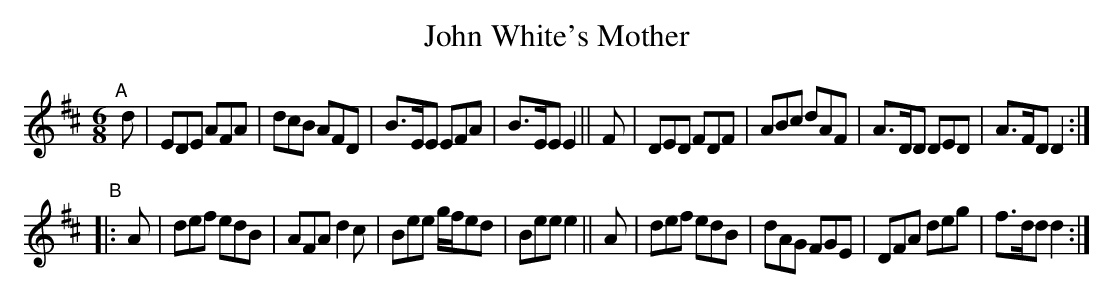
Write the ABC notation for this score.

X:1
T: John White's Mother
M: 6/8
L: 1/8
K: D
"^A"\
[|]d | EDE AFA | dcB AFD | B>EE EFA | B>EE E2 \
|| F | DED FDF | ABc dAF | A>DD DED | A>FD D2 :|
"^B"\
|: A | def edB | AFA d2c | Bee g/f/ed | Bee e2 \
|| A | def edB | dAG FGE | DFA deg | f>dd d2 :|
